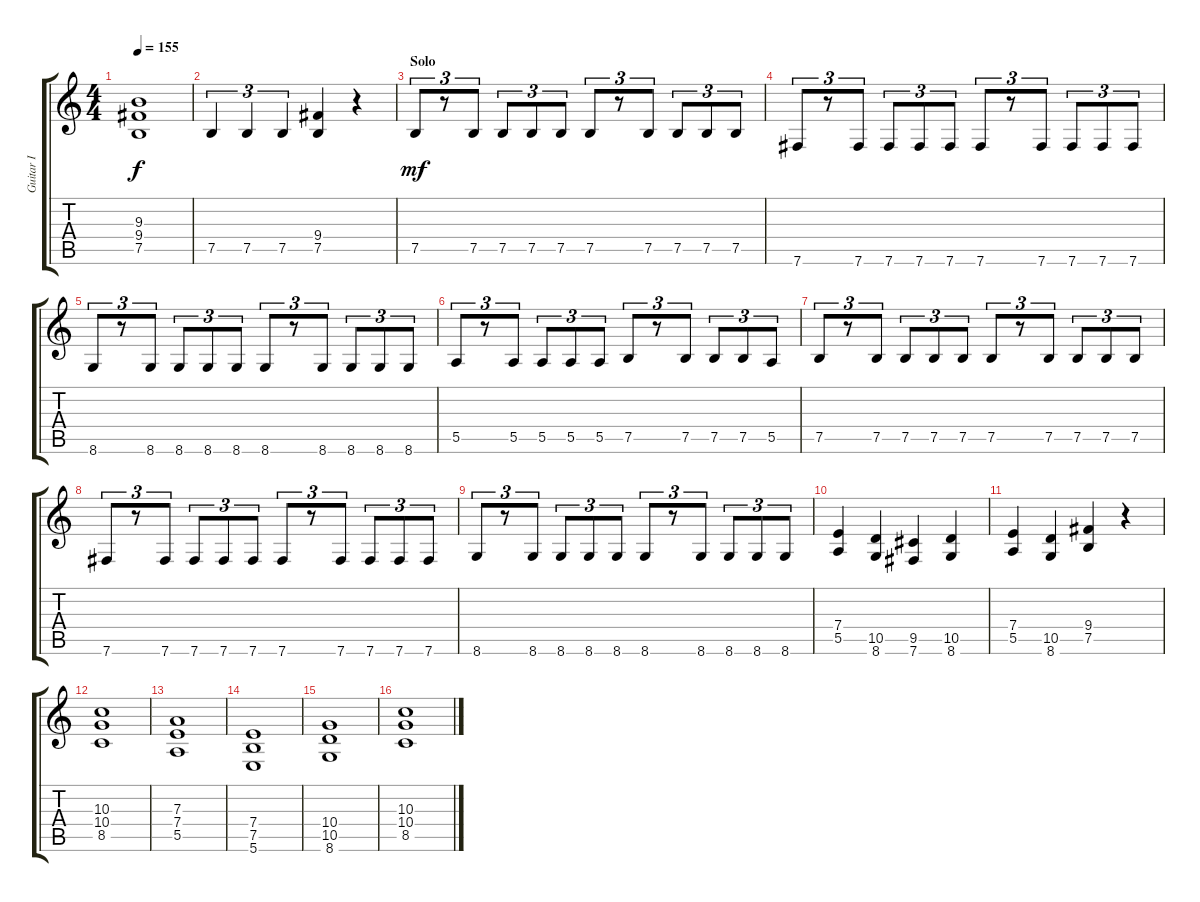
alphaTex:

\track ("Guitar I" "Guitar I") {instrument overdrivenguitar}
\staff {score tabs}
\tuning (B3 Gb3 D3 A2 E2 B1) {hide}
\ts (4 4)
\tempo 155
\clef g2
\ks c
(9.3 9.4 7.5).1{dy f} |
7.5.4{tu (3 2)} 7.5.4{tu (3 2)} 7.5.4{tu (3 2)} (9.4 7.5).4 r.4 |
\section ("" "Solo")
7.5.8{tu (3 2) dy mf} r.8{tu (3 2)} 7.5.8{tu (3 2)} 7.5.8{tu (3 2)} 7.5.8{tu (3 2)} 7.5.8{tu (3 2)} 7.5.8{tu (3 2)} r.8{tu (3 2)} 7.5.8{tu (3 2)} 7.5.8{tu (3 2)} 7.5.8{tu (3 2)} 7.5.8{tu (3 2)} |
7.6.8{tu (3 2)} r.8{tu (3 2)} 7.6.8{tu (3 2)} 7.6.8{tu (3 2)} 7.6.8{tu (3 2)} 7.6.8{tu (3 2)} 7.6.8{tu (3 2)} r.8{tu (3 2)} 7.6.8{tu (3 2)} 7.6.8{tu (3 2)} 7.6.8{tu (3 2)} 7.6.8{tu (3 2)} |
8.6.8{tu (3 2)} r.8{tu (3 2)} 8.6.8{tu (3 2)} 8.6.8{tu (3 2)} 8.6.8{tu (3 2)} 8.6.8{tu (3 2)} 8.6.8{tu (3 2)} r.8{tu (3 2)} 8.6.8{tu (3 2)} 8.6.8{tu (3 2)} 8.6.8{tu (3 2)} 8.6.8{tu (3 2)} |
5.5.8{tu (3 2)} r.8{tu (3 2)} 5.5.8{tu (3 2)} 5.5.8{tu (3 2)} 5.5.8{tu (3 2)} 5.5.8{tu (3 2)} 7.5.8{tu (3 2)} r.8{tu (3 2)} 7.5.8{tu (3 2)} 7.5.8{tu (3 2)} 7.5.8{tu (3 2)} 5.5.8{tu (3 2)} |
7.5.8{tu (3 2)} r.8{tu (3 2)} 7.5.8{tu (3 2)} 7.5.8{tu (3 2)} 7.5.8{tu (3 2)} 7.5.8{tu (3 2)} 7.5.8{tu (3 2)} r.8{tu (3 2)} 7.5.8{tu (3 2)} 7.5.8{tu (3 2)} 7.5.8{tu (3 2)} 7.5.8{tu (3 2)} |
7.6.8{tu (3 2)} r.8{tu (3 2)} 7.6.8{tu (3 2)} 7.6.8{tu (3 2)} 7.6.8{tu (3 2)} 7.6.8{tu (3 2)} 7.6.8{tu (3 2)} r.8{tu (3 2)} 7.6.8{tu (3 2)} 7.6.8{tu (3 2)} 7.6.8{tu (3 2)} 7.6.8{tu (3 2)} |
8.6.8{tu (3 2)} r.8{tu (3 2)} 8.6.8{tu (3 2)} 8.6.8{tu (3 2)} 8.6.8{tu (3 2)} 8.6.8{tu (3 2)} 8.6.8{tu (3 2)} r.8{tu (3 2)} 8.6.8{tu (3 2)} 8.6.8{tu (3 2)} 8.6.8{tu (3 2)} 8.6.8{tu (3 2)} |
(7.4 5.5).4 (10.5 8.6).4 (9.5 7.6).4 (10.5 8.6).4 |
(7.4 5.5).4 (10.5 8.6).4 (9.4 7.5).4 r.4 |
(10.3 10.4 8.5).1{volume 12} |
(7.3 7.4 5.5).1 |
(7.4 7.5 5.6).1 |
(10.4 10.5 8.6).1 |
(10.3 10.4 8.5).1
